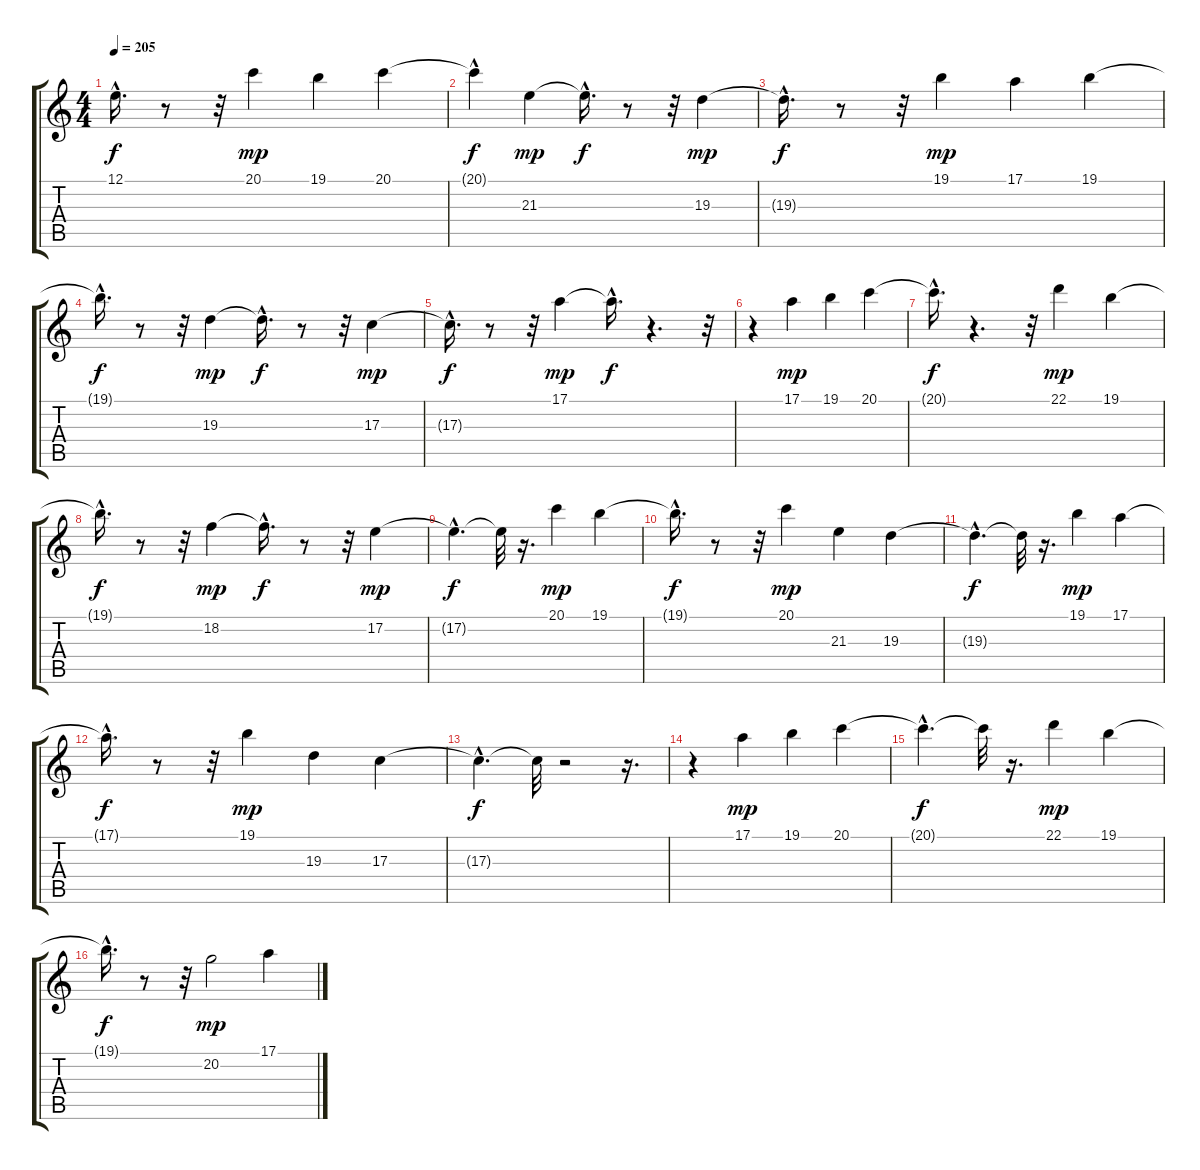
\track "" {instrument vibraphone}
\staff {score tabs}
\tuning (E4 B3 G3 D3 A2 E2) {hide}
\ts (4 4)
\tempo 205
\clef g2
\ks c
12.1{hac t}.16{d dy f} r.8 r.32 20.1.4{dy mp} 19.1.4 20.1.4 |
20.1{hac t}.4{dy f} 21.3.4{dy mp} 21.3{hac t}.16{d dy f} r.8 r.32 19.3.4{dy mp} |
19.3{hac t}.16{d dy f} r.8 r.32 19.1.4{dy mp} 17.1.4 19.1.4 |
19.1{hac t}.16{d dy f} r.8 r.32 19.3.4{dy mp} 19.3{hac t}.16{d dy f} r.8 r.32 17.3.4{dy mp} |
17.3{hac t}.16{d dy f} r.8 r.32 17.1.4{dy mp} 17.1{hac t}.16{d dy f} r.4{d} r.32 |
r.4 17.1.4{dy mp} 19.1.4 20.1.4 |
20.1{hac t}.16{d dy f} r.4{d} r.32 22.1.4{dy mp} 19.1.4 |
19.1{hac t}.16{d dy f} r.8 r.32 18.2.4{dy mp} 18.2{hac t}.16{d dy f} r.8 r.32 17.2.4{dy mp} |
17.2{hac t}.4{d dy f} 17.2{t}.32 r.16{d} 20.1.4{dy mp} 19.1.4 |
19.1{hac t}.16{d dy f} r.8 r.32 20.1.4{dy mp} 21.3.4 19.3.4 |
19.3{hac t}.4{d dy f} 19.3{t}.32 r.16{d} 19.1.4{dy mp} 17.1.4 |
17.1{hac t}.16{d dy f} r.8 r.32 19.1.4{dy mp} 19.3.4 17.3.4 |
17.3{hac t}.4{d dy f} 17.3{t}.32 r.2 r.16{d} |
r.4 17.1.4{dy mp} 19.1.4 20.1.4 |
20.1{hac t}.4{d dy f} 20.1{t}.32 r.16{d} 22.1.4{dy mp} 19.1.4 |
19.1{hac t}.16{d dy f} r.8 r.32 20.2.2{dy mp} 17.1.4
